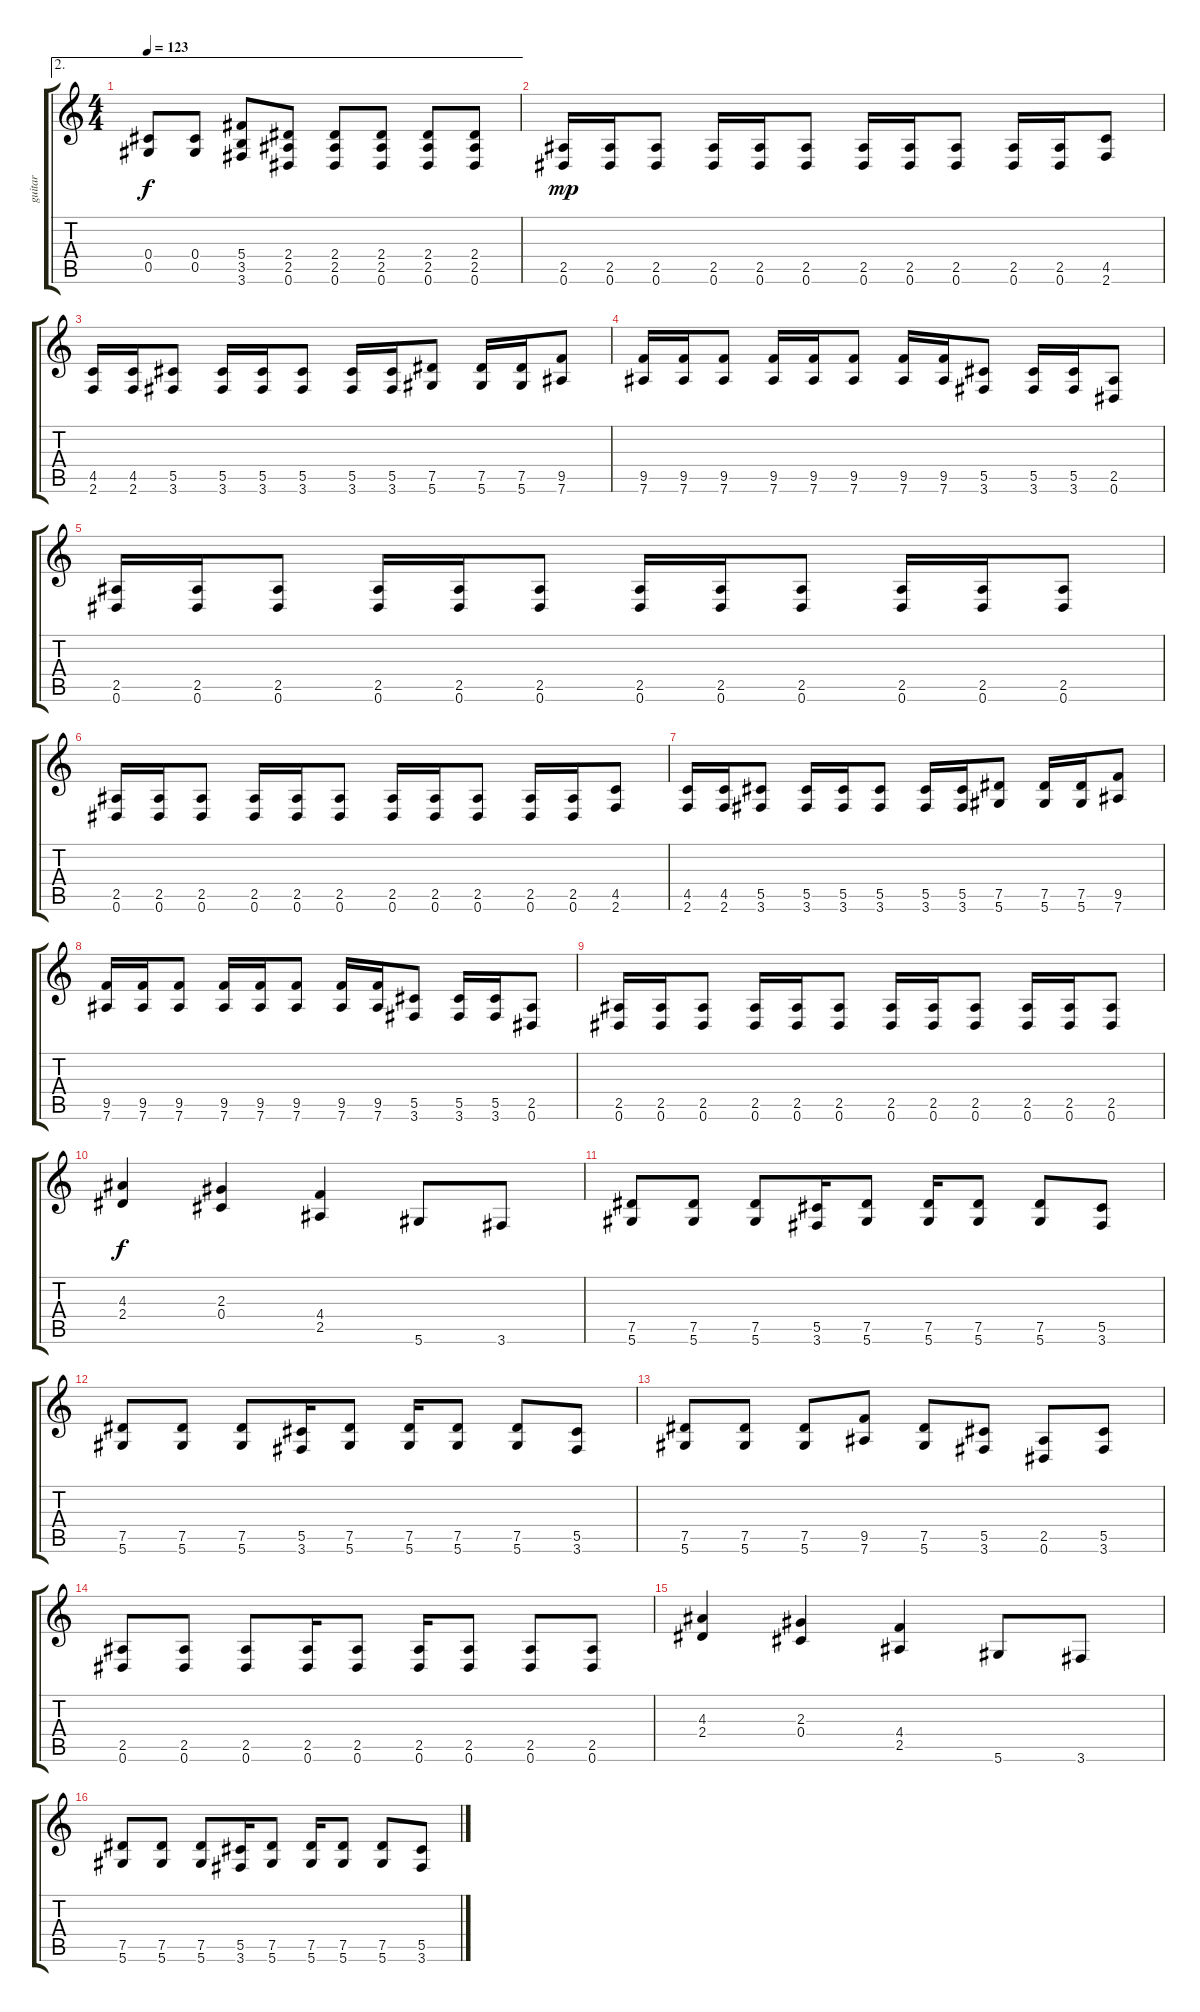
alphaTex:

\track ("guitar " "guitar ") {instrument distortionguitar}
\staff {score tabs}
\tuning (Eb4 Bb3 Gb3 Db3 Ab2 Eb2) {hide}
\ae 2
\ts (4 4)
\tempo 123
\clef g2
\ks c
(0.4 0.5).8{dy f} (0.4 0.5).8 (5.4 3.5 3.6).8 (2.4 2.5 0.6).8 (2.4 2.5 0.6).8 (2.4 2.5 0.6).8 (2.4 2.5 0.6).8 (2.4 2.5 0.6).8 |
(2.5 0.6).16{dy mp} (2.5 0.6).16 (2.5 0.6).8 (2.5 0.6).16 (2.5 0.6).16 (2.5 0.6).8 (2.5 0.6).16 (2.5 0.6).16 (2.5 0.6).8 (2.5 0.6).16 (2.5 0.6).16 (4.5 2.6).8 |
(4.5 2.6).16 (4.5 2.6).16 (5.5 3.6).8 (5.5 3.6).16 (5.5 3.6).16 (5.5 3.6).8 (5.5 3.6).16 (5.5 3.6).16 (7.5 5.6).8 (7.5 5.6).16 (7.5 5.6).16 (9.5 7.6).8 |
(9.5 7.6).16 (9.5 7.6).16 (9.5 7.6).8 (9.5 7.6).16 (9.5 7.6).16 (9.5 7.6).8 (9.5 7.6).16 (9.5 7.6).16 (5.5 3.6).8 (5.5 3.6).16 (5.5 3.6).16 (2.5 0.6).8 |
(2.5 0.6).16 (2.5 0.6).16 (2.5 0.6).8 (2.5 0.6).16 (2.5 0.6).16 (2.5 0.6).8 (2.5 0.6).16 (2.5 0.6).16 (2.5 0.6).8 (2.5 0.6).16 (2.5 0.6).16 (2.5 0.6).8 |
(2.5 0.6).16 (2.5 0.6).16 (2.5 0.6).8 (2.5 0.6).16 (2.5 0.6).16 (2.5 0.6).8 (2.5 0.6).16 (2.5 0.6).16 (2.5 0.6).8 (2.5 0.6).16 (2.5 0.6).16 (4.5 2.6).8 |
(4.5 2.6).16 (4.5 2.6).16 (5.5 3.6).8 (5.5 3.6).16 (5.5 3.6).16 (5.5 3.6).8 (5.5 3.6).16 (5.5 3.6).16 (7.5 5.6).8 (7.5 5.6).16 (7.5 5.6).16 (9.5 7.6).8 |
(9.5 7.6).16 (9.5 7.6).16 (9.5 7.6).8 (9.5 7.6).16 (9.5 7.6).16 (9.5 7.6).8 (9.5 7.6).16 (9.5 7.6).16 (5.5 3.6).8 (5.5 3.6).16 (5.5 3.6).16 (2.5 0.6).8 |
(2.5 0.6).16 (2.5 0.6).16 (2.5 0.6).8 (2.5 0.6).16 (2.5 0.6).16 (2.5 0.6).8 (2.5 0.6).16 (2.5 0.6).16 (2.5 0.6).8 (2.5 0.6).16 (2.5 0.6).16 (2.5 0.6).8 |
(4.3 2.4).4{dy f} (2.3 0.4).4 (4.4 2.5).4 5.6.8 3.6.8 |
(7.5 5.6).8 (7.5 5.6).8 (7.5 5.6).8 (5.5 3.6).16 (7.5 5.6).8 (7.5 5.6).16 (7.5 5.6).8 (7.5 5.6).8 (5.5 3.6).8 |
(7.5 5.6).8 (7.5 5.6).8 (7.5 5.6).8 (5.5 3.6).16 (7.5 5.6).8 (7.5 5.6).16 (7.5 5.6).8 (7.5 5.6).8 (5.5 3.6).8 |
(7.5 5.6).8 (7.5 5.6).8 (7.5 5.6).8 (9.5 7.6).8 (7.5 5.6).8 (5.5 3.6).8 (2.5 0.6).8 (5.5 3.6).8 |
(2.5 0.6).8 (2.5 0.6).8 (2.5 0.6).8 (2.5 0.6).16 (2.5 0.6).8 (2.5 0.6).16 (2.5 0.6).8 (2.5 0.6).8 (2.5 0.6).8 |
(4.3 2.4).4 (2.3 0.4).4 (4.4 2.5).4 5.6.8 3.6.8 |
(7.5 5.6).8 (7.5 5.6).8 (7.5 5.6).8 (5.5 3.6).16 (7.5 5.6).8 (7.5 5.6).16 (7.5 5.6).8 (7.5 5.6).8 (5.5 3.6).8
